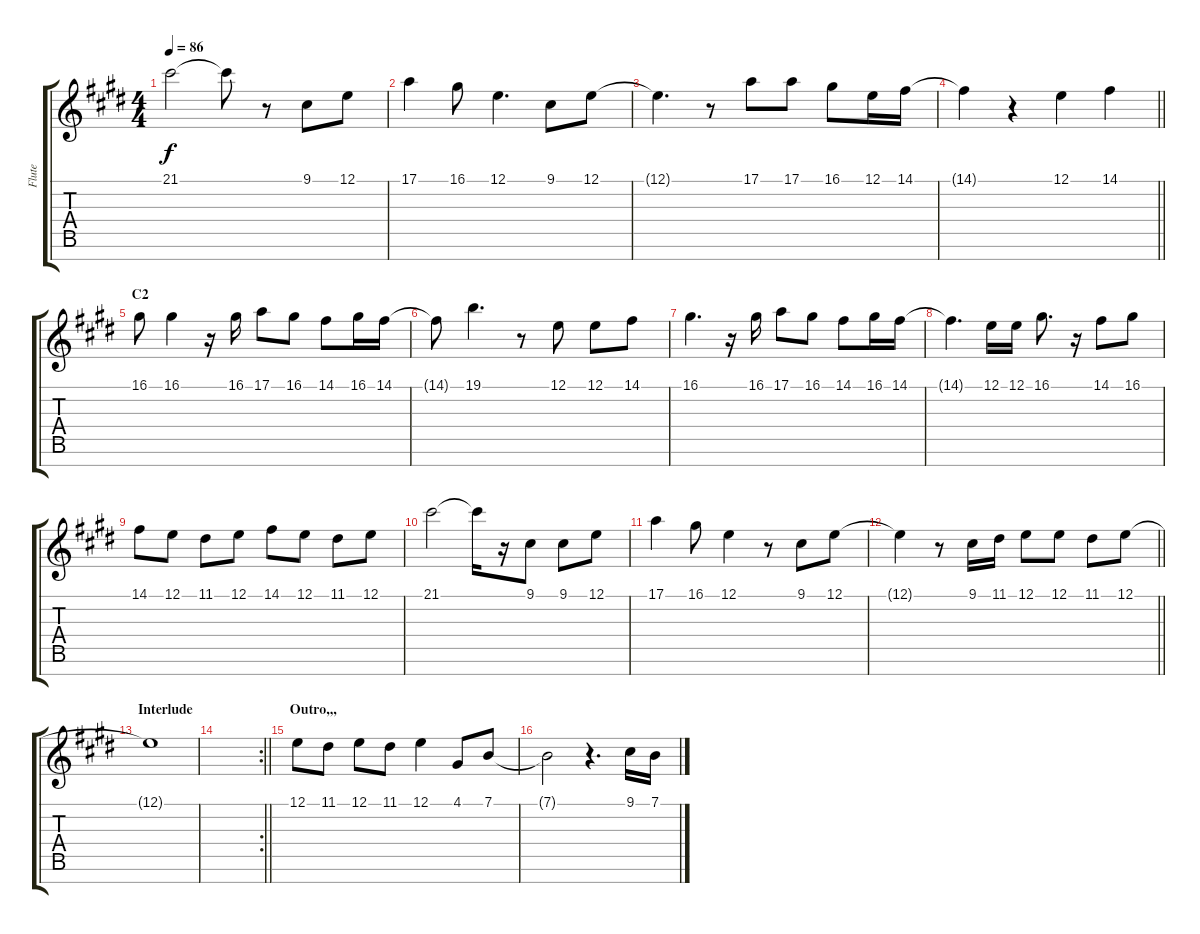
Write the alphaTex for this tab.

\track ("Flute" "Flute") {instrument piccolo}
\staff {score tabs}
\tuning (E4 B3 G3 D3 A2 E2 B1) {hide}
\ts (4 4)
\tempo 86
\clef g2
\ks e
21.1.2{dy f} 21.1{t}.8 r.8 9.1.8 12.1.8 |
17.1.4 16.1.8 12.1.4{d} 9.1.8 12.1.8 |
12.1{t}.4{d} r.8 17.1.8 17.1.8 16.1.8 12.1.16 14.1.16 |
\barLineRight lightlight
14.1{t}.4 r.4 12.1.4 14.1.4 |
\section ("" "C2")
16.1.8 16.1.4 r.16 16.1.16 17.1.8 16.1.8 14.1.8 16.1.16 14.1.16 |
14.1{t}.8 19.1.4{d} r.8 12.1.8 12.1.8 14.1.8 |
16.1.4{d} r.16 16.1.16 17.1.8 16.1.8 14.1.8 16.1.16 14.1.16 |
14.1{t}.4{d} 12.1.16 12.1.16 16.1.8{d} r.16 14.1.8 16.1.8 |
14.1.8 12.1.8 11.1.8 12.1.8 14.1.8 12.1.8 11.1.8 12.1.8 |
21.1.2 21.1{t}.16 r.16 9.1.8 9.1.8 12.1.8 |
17.1.4 16.1.8 12.1.4 r.8 9.1.8 12.1.8 |
\barLineRight lightlight
12.1{t}.4 r.8 9.1.16 11.1.16 12.1.8 12.1.8 11.1.8 12.1.8 |
\section ("" "Interlude")
12.1{t}.1{volume 1} |
\rc 2
\barLineRight lightlight
|
\section ("" "Outro,,,")
12.1.8 11.1.8 12.1.8 11.1.8 12.1.4 4.1.8 7.1.8 |
7.1{t}.2{volume 0} r.4{d} 9.1.16 7.1.16
